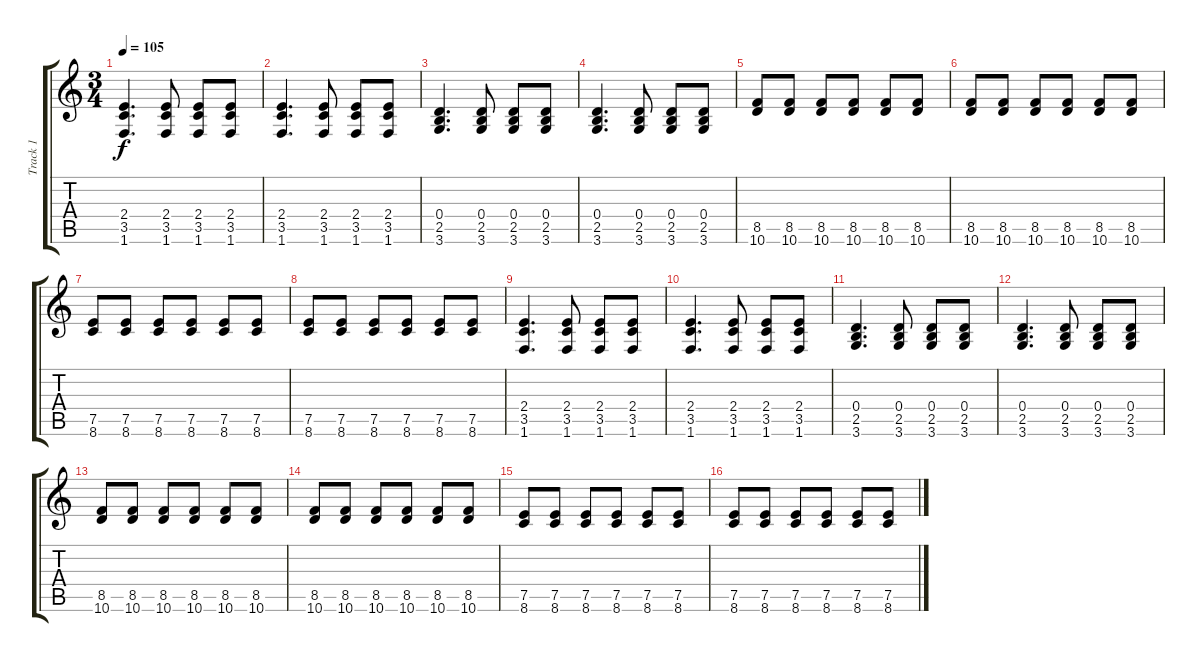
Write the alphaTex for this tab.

\track ("Track 1" "Track 1") {instrument electricguitarjazz}
\staff {score tabs}
\tuning (E4 B3 G3 D3 A2 E2) {hide}
\ts (3 4)
\tempo 105
\clef g2
\ks c
(2.4 3.5 1.6).4{d dy f} (2.4 3.5 1.6).8 (2.4 3.5 1.6).8 (2.4 3.5 1.6).8 |
(2.4 3.5 1.6).4{d} (2.4 3.5 1.6).8 (2.4 3.5 1.6).8 (2.4 3.5 1.6).8 |
(0.4 2.5 3.6).4{d} (0.4 2.5 3.6).8 (0.4 2.5 3.6).8 (0.4 2.5 3.6).8 |
(0.4 2.5 3.6).4{d} (0.4 2.5 3.6).8 (0.4 2.5 3.6).8 (0.4 2.5 3.6).8 |
(8.5 10.6).8 (8.5 10.6).8 (8.5 10.6).8 (8.5 10.6).8 (8.5 10.6).8 (8.5 10.6).8 |
(8.5 10.6).8 (8.5 10.6).8 (8.5 10.6).8 (8.5 10.6).8 (8.5 10.6).8 (8.5 10.6).8 |
(7.5 8.6).8 (7.5 8.6).8 (7.5 8.6).8 (7.5 8.6).8 (7.5 8.6).8 (7.5 8.6).8 |
(7.5 8.6).8 (7.5 8.6).8 (7.5 8.6).8 (7.5 8.6).8 (7.5 8.6).8 (7.5 8.6).8 |
(2.4 3.5 1.6).4{d} (2.4 3.5 1.6).8 (2.4 3.5 1.6).8 (2.4 3.5 1.6).8 |
(2.4 3.5 1.6).4{d} (2.4 3.5 1.6).8 (2.4 3.5 1.6).8 (2.4 3.5 1.6).8 |
(0.4 2.5 3.6).4{d} (0.4 2.5 3.6).8 (0.4 2.5 3.6).8 (0.4 2.5 3.6).8 |
(0.4 2.5 3.6).4{d} (0.4 2.5 3.6).8 (0.4 2.5 3.6).8 (0.4 2.5 3.6).8 |
(8.5 10.6).8 (8.5 10.6).8 (8.5 10.6).8 (8.5 10.6).8 (8.5 10.6).8 (8.5 10.6).8 |
(8.5 10.6).8 (8.5 10.6).8 (8.5 10.6).8 (8.5 10.6).8 (8.5 10.6).8 (8.5 10.6).8 |
(7.5 8.6).8 (7.5 8.6).8 (7.5 8.6).8 (7.5 8.6).8 (7.5 8.6).8 (7.5 8.6).8 |
(7.5 8.6).8 (7.5 8.6).8 (7.5 8.6).8 (7.5 8.6).8 (7.5 8.6).8 (7.5 8.6).8
